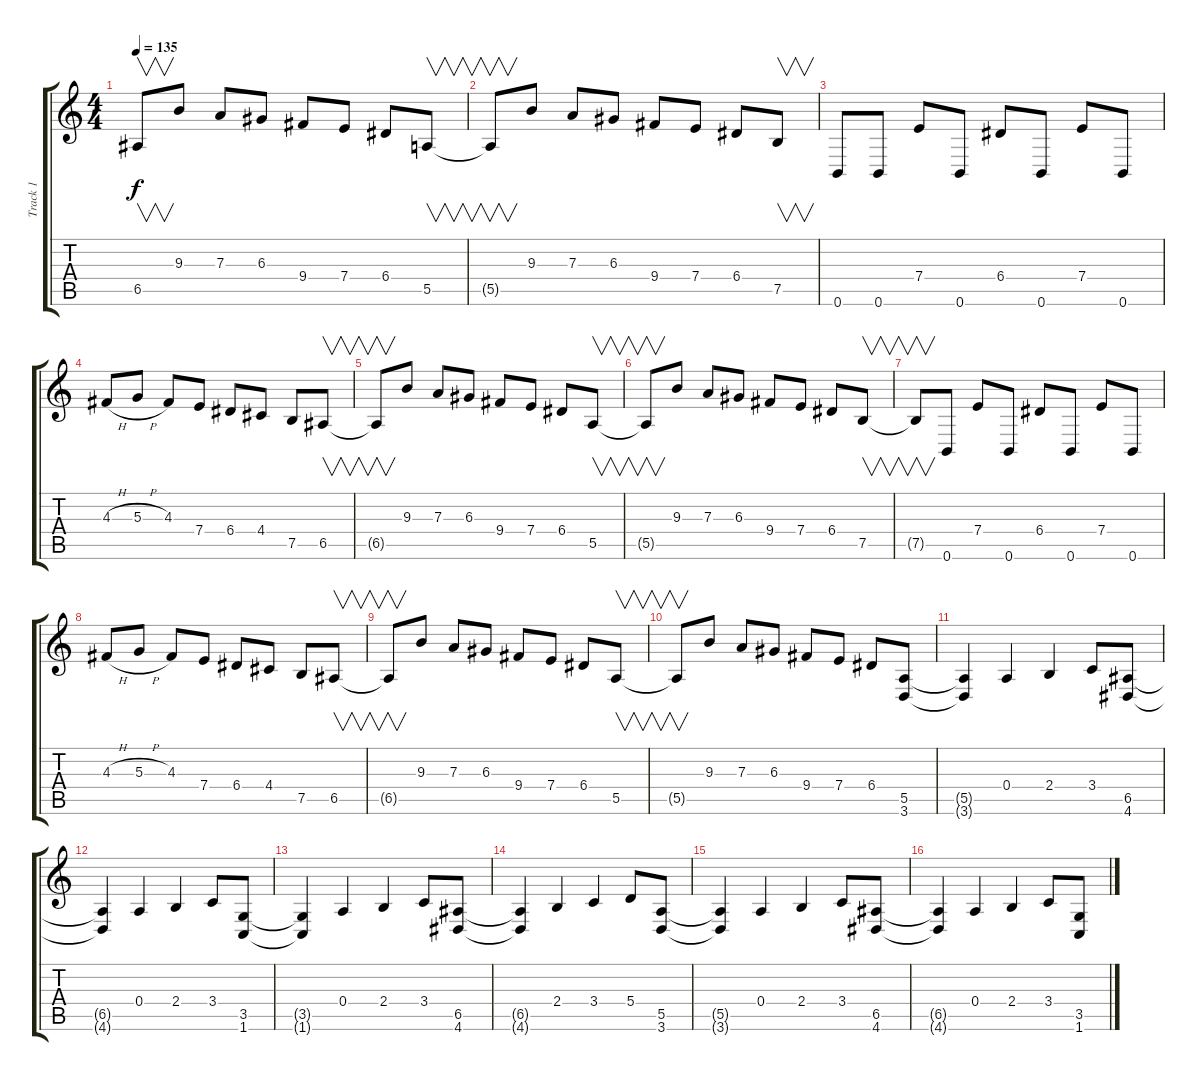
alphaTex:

\track ("Track 1" "Track 1") {instrument distortionguitar}
\staff {score tabs}
\tuning (B3 Gb3 D3 A2 E2 B1) {hide}
\ts (4 4)
\tempo 135
\clef g2
\ks c
6.5{t}.8{v dy f} 9.3.8 7.3.8 6.3.8 9.4.8 7.4.8 6.4.8 5.5.8{v} |
5.5{t}.8{v} 9.3.8 7.3.8 6.3.8 9.4.8 7.4.8 6.4.8 7.5.8{v} |
0.6.8 0.6.8 7.4.8 0.6.8 6.4.8 0.6.8 7.4.8 0.6.8 |
4.3{h}.8 5.3{h}.8 4.3.8 7.4.8 6.4.8 4.4.8 7.5.8 6.5.8{v} |
6.5{t}.8{v} 9.3.8 7.3.8 6.3.8 9.4.8 7.4.8 6.4.8 5.5.8{v} |
5.5{t}.8{v} 9.3.8 7.3.8 6.3.8 9.4.8 7.4.8 6.4.8 7.5.8{v} |
7.5{t}.8{v} 0.6.8 7.4.8 0.6.8 6.4.8 0.6.8 7.4.8 0.6.8 |
4.3{h}.8 5.3{h}.8 4.3.8 7.4.8 6.4.8 4.4.8 7.5.8 6.5.8{v} |
6.5{t}.8{v} 9.3.8 7.3.8 6.3.8 9.4.8 7.4.8 6.4.8 5.5.8{v} |
5.5{t}.8{v} 9.3.8 7.3.8 6.3.8 9.4.8 7.4.8 6.4.8 (5.5 3.6).8 |
(5.5{t} 3.6{t}).4 0.4.4 2.4.4 3.4.8 (6.5 4.6).8 |
(6.5{t} 4.6{t}).4 0.4.4 2.4.4 3.4.8 (3.5 1.6).8 |
(3.5{t} 1.6{t}).4 0.4.4 2.4.4 3.4.8 (6.5 4.6).8 |
(6.5{t} 4.6{t}).4 2.4.4 3.4.4 5.4.8 (5.5 3.6).8 |
(5.5{t} 3.6{t}).4 0.4.4 2.4.4 3.4.8 (6.5 4.6).8 |
(6.5{t} 4.6{t}).4 0.4.4 2.4.4 3.4.8 (3.5 1.6).8
